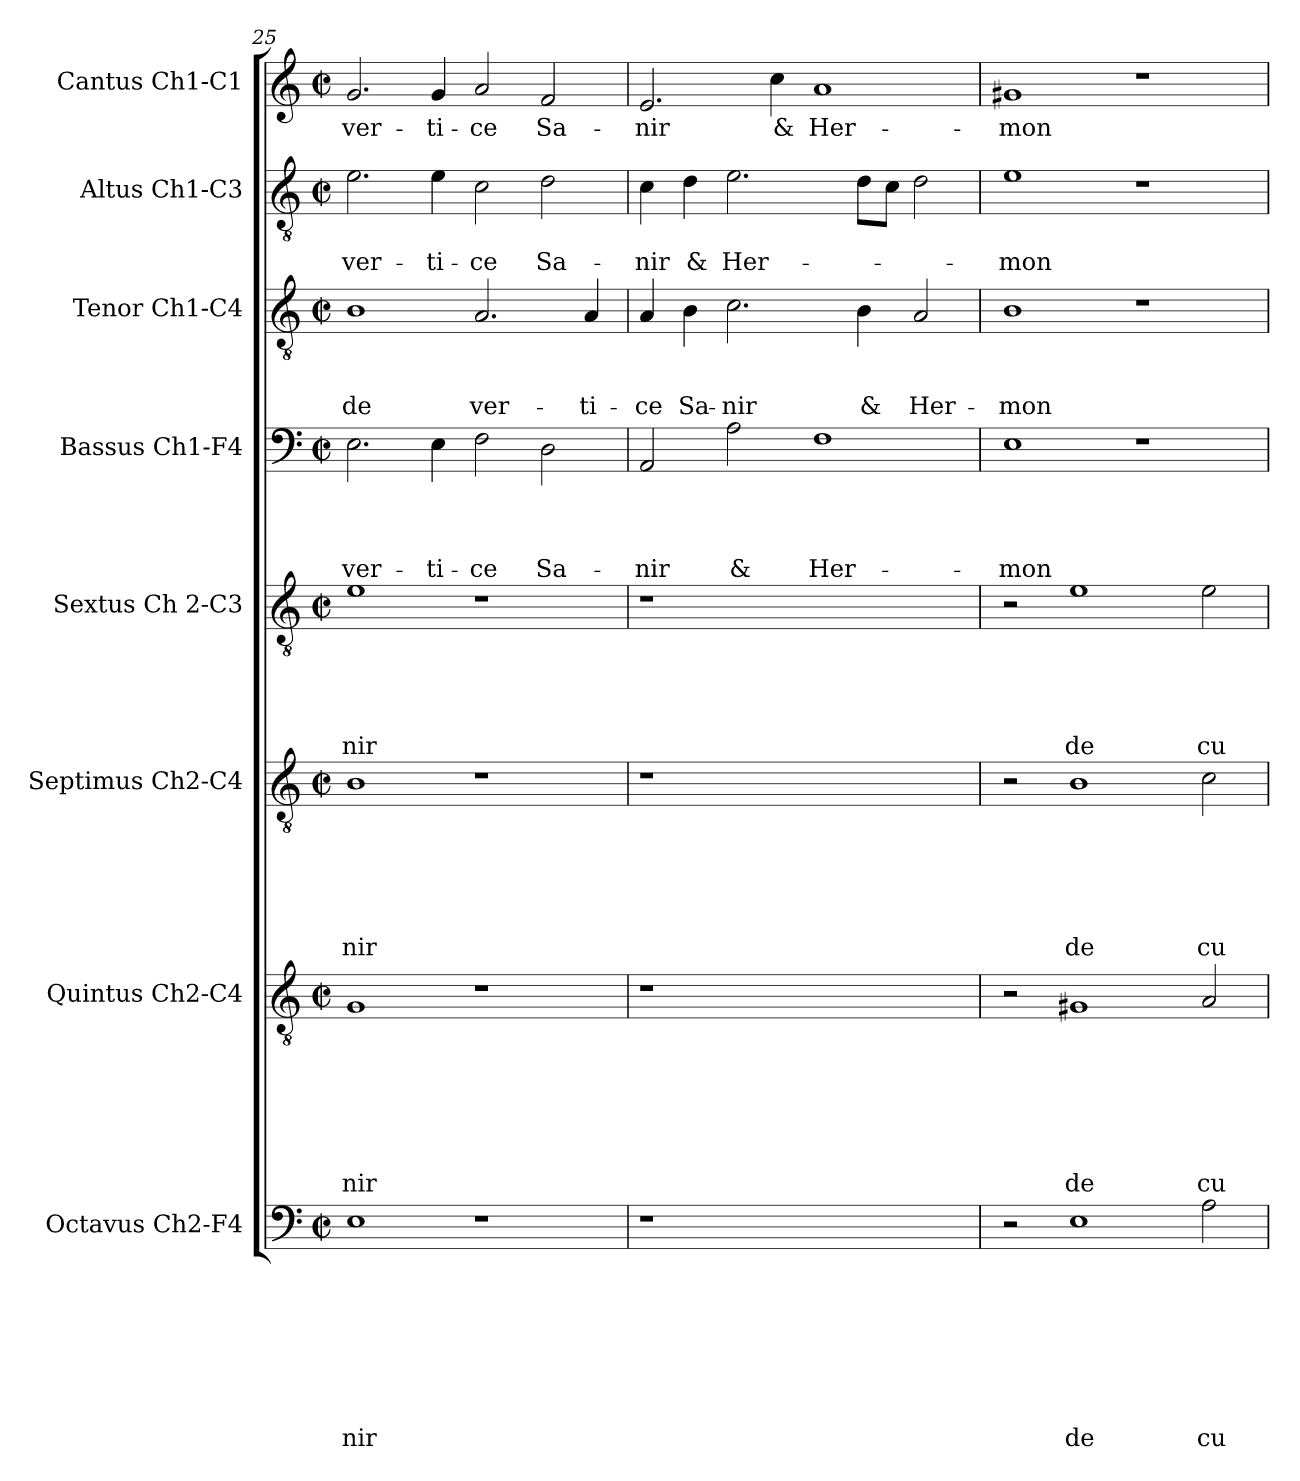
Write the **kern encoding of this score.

**kern	**text	**text	**text	**text	**text	**text	**text	**text	**kern	**text	**text	**text	**text	**text	**text	**text	**kern	**text	**text	**text	**text	**text	**text	**kern	**text	**text	**text	**text	**text	**kern	**text	**text	**text	**text	**kern	**text	**text	**text	**kern	**text	**text	**kern	**text
*part8	*part8	*part8	*part8	*part8	*part8	*part8	*part8	*part8	*part7	*part7	*part7	*part7	*part7	*part7	*part7	*part7	*part6	*part6	*part6	*part6	*part6	*part6	*part6	*part5	*part5	*part5	*part5	*part5	*part5	*part4	*part4	*part4	*part4	*part4	*part3	*part3	*part3	*part3	*part2	*part2	*part2	*part1	*part1
*staff8	*staff8	*staff8	*staff8	*staff8	*staff8	*staff8	*staff8	*staff8	*staff7	*staff7	*staff7	*staff7	*staff7	*staff7	*staff7	*staff7	*staff6	*staff6	*staff6	*staff6	*staff6	*staff6	*staff6	*staff5	*staff5	*staff5	*staff5	*staff5	*staff5	*staff4	*staff4	*staff4	*staff4	*staff4	*staff3	*staff3	*staff3	*staff3	*staff2	*staff2	*staff2	*staff1	*staff1
*I"Octavus Ch2-F4	*	*	*	*	*	*	*	*	*I"Quintus Ch2-C4	*	*	*	*	*	*	*	*I"Septimus Ch2-C4	*	*	*	*	*	*	*I"Sextus Ch 2-C3	*	*	*	*	*	*I"Bassus Ch1-F4	*	*	*	*	*I"Tenor Ch1-C4	*	*	*	*I"Altus Ch1-C3	*	*	*I"Cantus Ch1-C1	*
*	*	*	*	*	*	*	*	*	*	*	*	*	*	*	*	*	*	*	*	*	*	*	*	*	*	*	*	*	*	*I'B	*	*	*	*	*I'T	*	*	*	*I'A	*	*	*I'C	*
*clefF4	*	*	*	*	*	*	*	*	*clefGv2	*	*	*	*	*	*	*	*clefGv2	*	*	*	*	*	*	*clefGv2	*	*	*	*	*	*clefF4	*	*	*	*	*clefGv2	*	*	*	*clefGv2	*	*	*clefG2	*
*k[]	*	*	*	*	*	*	*	*	*k[]	*	*	*	*	*	*	*	*k[]	*	*	*	*	*	*	*k[]	*	*	*	*	*	*k[]	*	*	*	*	*k[]	*	*	*	*k[]	*	*	*k[]	*
*C:	*	*	*	*	*	*	*	*	*C:	*	*	*	*	*	*	*	*C:	*	*	*	*	*	*	*C:	*	*	*	*	*	*C:	*	*	*	*	*C:	*	*	*	*C:	*	*	*C:	*
*M2/2	*	*	*	*	*	*	*	*	*M2/2	*	*	*	*	*	*	*	*M2/2	*	*	*	*	*	*	*M2/2	*	*	*	*	*	*M2/2	*	*	*	*	*M2/2	*	*	*	*M2/2	*	*	*M2/2	*
*met(c|)	*	*	*	*	*	*	*	*	*met(c|)	*	*	*	*	*	*	*	*met(c|)	*	*	*	*	*	*	*met(c|)	*	*	*	*	*	*met(c|)	*	*	*	*	*met(c|)	*	*	*	*met(c|)	*	*	*met(c|)	*
=25	=25	=25	=25	=25	=25	=25	=25	=25	=25	=25	=25	=25	=25	=25	=25	=25	=25	=25	=25	=25	=25	=25	=25	=25	=25	=25	=25	=25	=25	=25	=25	=25	=25	=25	=25	=25	=25	=25	=25	=25	=25	=25	=25
!	!	!	!	!	!	!	!	!LO:LY:b	!	!	!	!	!	!	!	!LO:LY:b	!	!	!	!	!	!	!LO:LY:b	!	!	!	!	!	!LO:LY:b	!	!	!	!	!LO:LY:b	!	!	!	!LO:LY:b	!	!	!LO:LY:b	!	!LO:LY:b
1E	.	.	.	.	.	.	.	-nir	1G	.	.	.	.	.	.	-nir	1B	.	.	.	.	.	-nir	1e	.	.	.	.	-nir	2.E\	.	.	.	ver-	1B	.	.	de	2.e\	.	ver-	2.g/	ver-
!	!	!	!	!	!	!	!	!	!	!	!	!	!	!	!	!	!	!	!	!	!	!	!	!	!	!	!	!	!	!	!	!	!	!LO:LY:b	!	!	!	!	!	!	!LO:LY:b	!	!LO:LY:b
.	.	.	.	.	.	.	.	.	.	.	.	.	.	.	.	.	.	.	.	.	.	.	.	.	.	.	.	.	.	4E\	.	.	.	-ti-	.	.	.	.	4e\	.	-ti-	4g/	-ti-
!	!	!	!	!	!	!	!	!	!	!	!	!	!	!	!	!	!	!	!	!	!	!	!	!	!	!	!	!	!	!	!	!	!	!LO:LY:b	!	!	!	!LO:LY:b	!	!	!LO:LY:b	!	!LO:LY:b
1r	.	.	.	.	.	.	.	.	1r	.	.	.	.	.	.	.	1r	.	.	.	.	.	.	1r	.	.	.	.	.	2F\	.	.	.	-ce	2.A/	.	.	ver-	2c\	.	-ce	2a/	-ce
!	!	!	!	!	!	!	!	!	!	!	!	!	!	!	!	!	!	!	!	!	!	!	!	!	!	!	!	!	!	!	!	!	!	!LO:LY:b	!	!	!	!	!	!	!LO:LY:b	!	!LO:LY:b
.	.	.	.	.	.	.	.	.	.	.	.	.	.	.	.	.	.	.	.	.	.	.	.	.	.	.	.	.	.	2D\	.	.	.	Sa-	.	.	.	.	2d\	.	Sa-	2f/	Sa-
!	!	!	!	!	!	!	!	!	!	!	!	!	!	!	!	!	!	!	!	!	!	!	!	!	!	!	!	!	!	!	!	!	!	!	!	!	!	!LO:LY:b	!	!	!	!	!
.	.	.	.	.	.	.	.	.	.	.	.	.	.	.	.	.	.	.	.	.	.	.	.	.	.	.	.	.	.	.	.	.	.	.	4A/	.	.	-ti-	.	.	.	.	.
=26	=26	=26	=26	=26	=26	=26	=26	=26	=26	=26	=26	=26	=26	=26	=26	=26	=26	=26	=26	=26	=26	=26	=26	=26	=26	=26	=26	=26	=26	=26	=26	=26	=26	=26	=26	=26	=26	=26	=26	=26	=26	=26	=26
!	!	!	!	!	!	!	!	!	!	!	!	!	!	!	!	!	!	!	!	!	!	!	!	!	!	!	!	!	!	!	!	!	!	!LO:LY:b	!	!	!	!LO:LY:b	!	!	!LO:LY:b	!	!LO:LY:b
1r	.	.	.	.	.	.	.	.	1r	.	.	.	.	.	.	.	1r	.	.	.	.	.	.	1r	.	.	.	.	.	2AA/	.	.	.	-nir	4A/	.	.	-ce	4c\	.	-nir	2.e/	-nir
!	!	!	!	!	!	!	!	!	!	!	!	!	!	!	!	!	!	!	!	!	!	!	!	!	!	!	!	!	!	!	!	!	!	!	!	!	!	!LO:LY:b	!	!	!LO:LY:b	!	!
.	.	.	.	.	.	.	.	.	.	.	.	.	.	.	.	.	.	.	.	.	.	.	.	.	.	.	.	.	.	.	.	.	.	.	4B\	.	.	Sa-	4d\	.	&	.	.
!	!	!	!	!	!	!	!	!	!	!	!	!	!	!	!	!	!	!	!	!	!	!	!	!	!	!	!	!	!	!	!	!	!	!LO:LY:b	!	!	!	!LO:LY:b	!	!	!LO:LY:b	!	!
.	.	.	.	.	.	.	.	.	.	.	.	.	.	.	.	.	.	.	.	.	.	.	.	.	.	.	.	.	.	2A\	.	.	.	&	2.c\	.	.	-nir	2.e\	.	Her-	.	.
!	!	!	!	!	!	!	!	!	!	!	!	!	!	!	!	!	!	!	!	!	!	!	!	!	!	!	!	!	!	!	!	!	!	!	!	!	!	!	!	!	!	!	!LO:LY:b
.	.	.	.	.	.	.	.	.	.	.	.	.	.	.	.	.	.	.	.	.	.	.	.	.	.	.	.	.	.	.	.	.	.	.	.	.	.	.	.	.	.	4cc\	&
!	!	!	!	!	!	!	!	!	!	!	!	!	!	!	!	!	!	!	!	!	!	!	!	!	!	!	!	!	!	!	!	!	!	!LO:LY:b	!	!	!	!	!	!	!	!	!LO:LY:b
1ryy	.	.	.	.	.	.	.	.	1ryy	.	.	.	.	.	.	.	1ryy	.	.	.	.	.	.	1ryy	.	.	.	.	.	1F	.	.	.	Her-	.	.	.	.	.	.	.	1a	Her-
!	!	!	!	!	!	!	!	!	!	!	!	!	!	!	!	!	!	!	!	!	!	!	!	!	!	!	!	!	!	!	!	!	!	!	!	!	!	!LO:LY:b	!	!	!	!	!
.	.	.	.	.	.	.	.	.	.	.	.	.	.	.	.	.	.	.	.	.	.	.	.	.	.	.	.	.	.	.	.	.	.	.	4B\	.	.	&	8d\L	.	.	.	.
.	.	.	.	.	.	.	.	.	.	.	.	.	.	.	.	.	.	.	.	.	.	.	.	.	.	.	.	.	.	.	.	.	.	.	.	.	.	.	8c\J	.	.	.	.
!	!	!	!	!	!	!	!	!	!	!	!	!	!	!	!	!	!	!	!	!	!	!	!	!	!	!	!	!	!	!	!	!	!	!	!	!	!	!LO:LY:b	!	!	!	!	!
.	.	.	.	.	.	.	.	.	.	.	.	.	.	.	.	.	.	.	.	.	.	.	.	.	.	.	.	.	.	.	.	.	.	.	2A/	.	.	Her-	2d\	.	.	.	.
=27	=27	=27	=27	=27	=27	=27	=27	=27	=27	=27	=27	=27	=27	=27	=27	=27	=27	=27	=27	=27	=27	=27	=27	=27	=27	=27	=27	=27	=27	=27	=27	=27	=27	=27	=27	=27	=27	=27	=27	=27	=27	=27	=27
!	!	!	!	!	!	!	!	!	!	!	!	!	!	!	!	!	!	!	!	!	!	!	!	!	!	!	!	!	!	!	!	!	!	!LO:LY:b	!	!	!	!LO:LY:b	!	!	!LO:LY:b	!	!LO:LY:b
2r	.	.	.	.	.	.	.	.	2r	.	.	.	.	.	.	.	2r	.	.	.	.	.	.	2r	.	.	.	.	.	1E	.	.	.	-mon	1B	.	.	-mon	1e	.	-mon	1g#X	-mon
!	!	!	!	!	!	!	!	!LO:LY:b	!	!	!	!	!	!	!	!LO:LY:b	!	!	!	!	!	!	!LO:LY:b	!	!	!	!	!	!LO:LY:b	!	!	!	!	!	!	!	!	!	!	!	!	!	!
1E	.	.	.	.	.	.	.	de	1G#X	.	.	.	.	.	.	de	1B	.	.	.	.	.	de	1e	.	.	.	.	de	.	.	.	.	.	.	.	.	.	.	.	.	.	.
.	.	.	.	.	.	.	.	.	.	.	.	.	.	.	.	.	.	.	.	.	.	.	.	.	.	.	.	.	.	1r	.	.	.	.	1r	.	.	.	1r	.	.	1r	.
!	!	!	!	!	!	!	!	!LO:LY:b	!	!	!	!	!	!	!	!LO:LY:b	!	!	!	!	!	!	!LO:LY:b	!	!	!	!	!	!LO:LY:b	!	!	!	!	!	!	!	!	!	!	!	!	!	!
2A\	.	.	.	.	.	.	.	cu-	2A/	.	.	.	.	.	.	cu-	2c\	.	.	.	.	.	cu-	2e\	.	.	.	.	cu-	.	.	.	.	.	.	.	.	.	.	.	.	.	.
=	=	=	=	=	=	=	=	=	=	=	=	=	=	=	=	=	=	=	=	=	=	=	=	=	=	=	=	=	=	=	=	=	=	=	=	=	=	=	=	=	=	=	=
*-	*-	*-	*-	*-	*-	*-	*-	*-	*-	*-	*-	*-	*-	*-	*-	*-	*-	*-	*-	*-	*-	*-	*-	*-	*-	*-	*-	*-	*-	*-	*-	*-	*-	*-	*-	*-	*-	*-	*-	*-	*-	*-	*-
